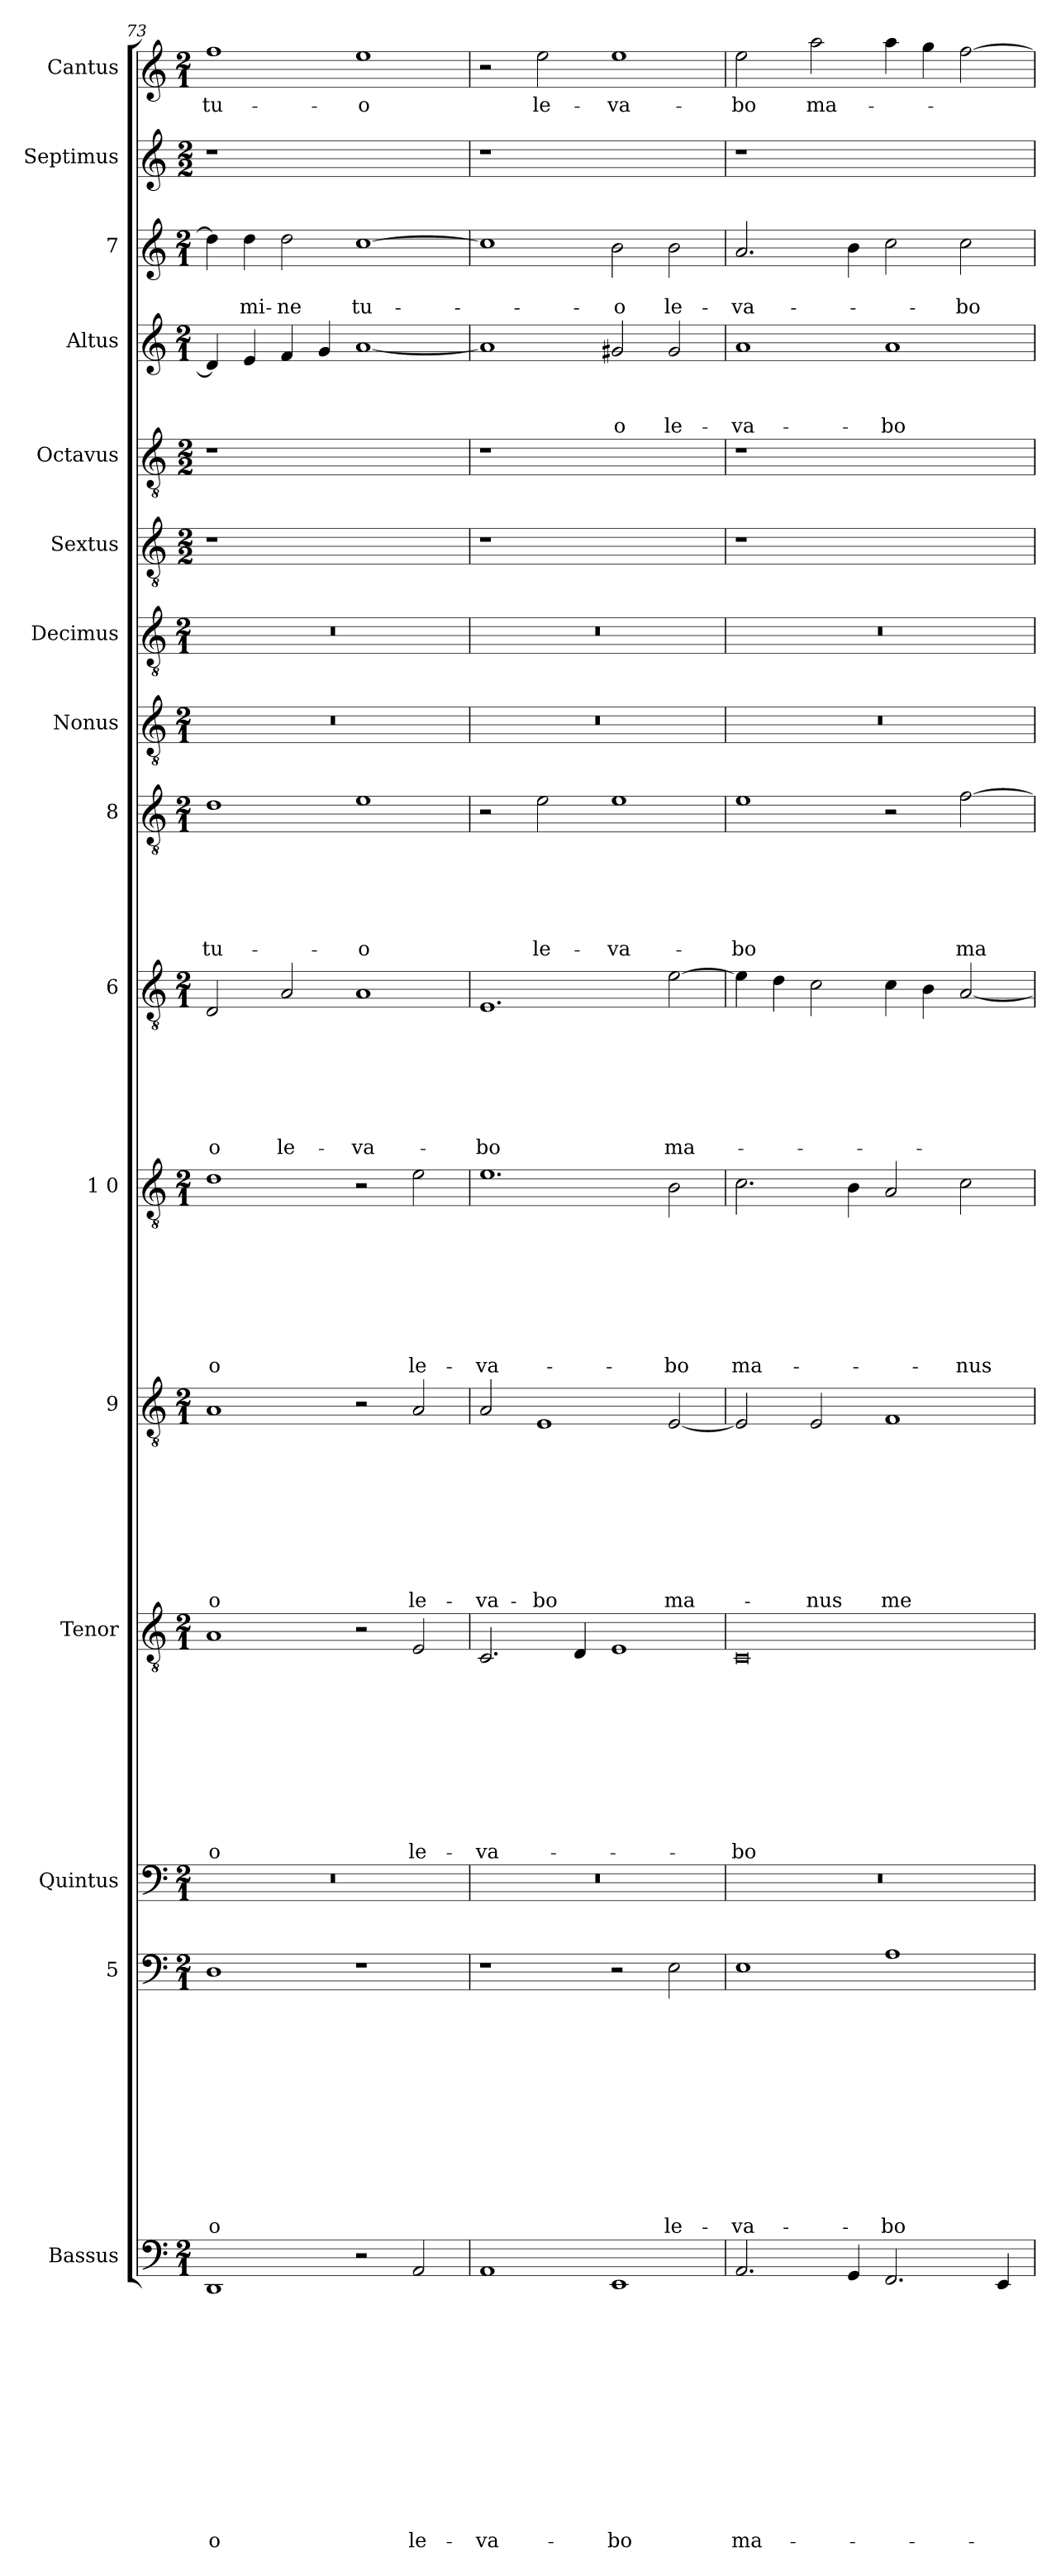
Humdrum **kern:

**kern	**text	**text	**text	**text	**text	**text	**text	**text	**text	**text	**text	**text	**text	**kern	**text	**text	**text	**text	**text	**text	**text	**text	**text	**text	**text	**text	**kern	**kern	**text	**text	**text	**text	**text	**text	**text	**text	**text	**text	**kern	**text	**text	**text	**text	**text	**text	**text	**text	**text	**kern	**text	**text	**text	**text	**text	**text	**text	**text	**kern	**text	**text	**text	**text	**text	**text	**text	**kern	**text	**text	**text	**text	**text	**text	**kern	**kern	**kern	**kern	**kern	**text	**text	**text	**kern	**text	**text	**kern	**kern	**text
*part16	*part16	*part16	*part16	*part16	*part16	*part16	*part16	*part16	*part16	*part16	*part16	*part16	*part16	*part15	*part15	*part15	*part15	*part15	*part15	*part15	*part15	*part15	*part15	*part15	*part15	*part15	*part14	*part13	*part13	*part13	*part13	*part13	*part13	*part13	*part13	*part13	*part13	*part13	*part12	*part12	*part12	*part12	*part12	*part12	*part12	*part12	*part12	*part12	*part11	*part11	*part11	*part11	*part11	*part11	*part11	*part11	*part11	*part10	*part10	*part10	*part10	*part10	*part10	*part10	*part10	*part9	*part9	*part9	*part9	*part9	*part9	*part9	*part8	*part7	*part6	*part5	*part4	*part4	*part4	*part4	*part3	*part3	*part3	*part2	*part1	*part1
*staff16	*staff16	*staff16	*staff16	*staff16	*staff16	*staff16	*staff16	*staff16	*staff16	*staff16	*staff16	*staff16	*staff16	*staff15	*staff15	*staff15	*staff15	*staff15	*staff15	*staff15	*staff15	*staff15	*staff15	*staff15	*staff15	*staff15	*staff14	*staff13	*staff13	*staff13	*staff13	*staff13	*staff13	*staff13	*staff13	*staff13	*staff13	*staff13	*staff12	*staff12	*staff12	*staff12	*staff12	*staff12	*staff12	*staff12	*staff12	*staff12	*staff11	*staff11	*staff11	*staff11	*staff11	*staff11	*staff11	*staff11	*staff11	*staff10	*staff10	*staff10	*staff10	*staff10	*staff10	*staff10	*staff10	*staff9	*staff9	*staff9	*staff9	*staff9	*staff9	*staff9	*staff8	*staff7	*staff6	*staff5	*staff4	*staff4	*staff4	*staff4	*staff3	*staff3	*staff3	*staff2	*staff1	*staff1
*I"Bassus	*	*	*	*	*	*	*	*	*	*	*	*	*	*I"5	*	*	*	*	*	*	*	*	*	*	*	*	*I"Quintus	*I"Tenor	*	*	*	*	*	*	*	*	*	*	*I"9	*	*	*	*	*	*	*	*	*	*I"1 0	*	*	*	*	*	*	*	*	*I"6	*	*	*	*	*	*	*	*I"8	*	*	*	*	*	*	*I"Nonus	*I"Decimus	*I"Sextus	*I"Octavus	*I"Altus	*	*	*	*I"7	*	*	*I"Septimus	*I"Cantus	*
*I'B	*	*	*	*	*	*	*	*	*	*	*	*	*	*	*	*	*	*	*	*	*	*	*	*	*	*	*	*I'T	*	*	*	*	*	*	*	*	*	*	*	*	*	*	*	*	*	*	*	*	*	*	*	*	*	*	*	*	*	*	*	*	*	*	*	*	*	*	*	*	*	*	*	*	*	*	*	*	*I'A	*	*	*	*	*	*	*	*I'C	*
*clefF4	*	*	*	*	*	*	*	*	*	*	*	*	*	*clefF4	*	*	*	*	*	*	*	*	*	*	*	*	*clefF4	*clefGv2	*	*	*	*	*	*	*	*	*	*	*clefGv2	*	*	*	*	*	*	*	*	*	*clefGv2	*	*	*	*	*	*	*	*	*clefGv2	*	*	*	*	*	*	*	*clefGv2	*	*	*	*	*	*	*clefGv2	*clefGv2	*clefGv2	*clefGv2	*clefG2	*	*	*	*clefG2	*	*	*clefG2	*clefG2	*
*k[]	*	*	*	*	*	*	*	*	*	*	*	*	*	*k[]	*	*	*	*	*	*	*	*	*	*	*	*	*k[]	*k[]	*	*	*	*	*	*	*	*	*	*	*k[]	*	*	*	*	*	*	*	*	*	*k[]	*	*	*	*	*	*	*	*	*k[]	*	*	*	*	*	*	*	*k[]	*	*	*	*	*	*	*k[]	*k[]	*k[]	*k[]	*k[]	*	*	*	*k[]	*	*	*k[]	*k[]	*
*C:	*	*	*	*	*	*	*	*	*	*	*	*	*	*C:	*	*	*	*	*	*	*	*	*	*	*	*	*C:	*C:	*	*	*	*	*	*	*	*	*	*	*C:	*	*	*	*	*	*	*	*	*	*C:	*	*	*	*	*	*	*	*	*C:	*	*	*	*	*	*	*	*C:	*	*	*	*	*	*	*C:	*C:	*C:	*C:	*C:	*	*	*	*C:	*	*	*C:	*C:	*
*M2/1	*	*	*	*	*	*	*	*	*	*	*	*	*	*M2/1	*	*	*	*	*	*	*	*	*	*	*	*	*M2/1	*M2/1	*	*	*	*	*	*	*	*	*	*	*M2/1	*	*	*	*	*	*	*	*	*	*M2/1	*	*	*	*	*	*	*	*	*M2/1	*	*	*	*	*	*	*	*M2/1	*	*	*	*	*	*	*M2/1	*M2/1	*M2/2	*M2/2	*M2/1	*	*	*	*M2/1	*	*	*M2/2	*M2/1	*
=73	=73	=73	=73	=73	=73	=73	=73	=73	=73	=73	=73	=73	=73	=73	=73	=73	=73	=73	=73	=73	=73	=73	=73	=73	=73	=73	=73	=73	=73	=73	=73	=73	=73	=73	=73	=73	=73	=73	=73	=73	=73	=73	=73	=73	=73	=73	=73	=73	=73	=73	=73	=73	=73	=73	=73	=73	=73	=73	=73	=73	=73	=73	=73	=73	=73	=73	=73	=73	=73	=73	=73	=73	=73	=73	=73	=73	=73	=73	=73	=73	=73	=73	=73	=73	=73	=73
!	!	!	!	!	!	!	!	!	!	!	!	!	!LO:LY:b	!	!	!	!	!	!	!	!	!	!	!	!	!LO:LY:b	!	!	!	!	!	!	!	!	!	!	!	!LO:LY:b	!	!	!	!	!	!	!	!	!	!LO:LY:b	!	!	!	!	!	!	!	!	!LO:LY:b	!	!	!	!	!	!	!	!LO:LY:b	!	!	!	!	!	!	!LO:LY:b	!	!	!	!	!	!	!	!	!	!	!	!	!	!LO:LY:b
1DD	.	.	.	.	.	.	.	.	.	.	.	.	-o	1D	.	.	.	.	.	.	.	.	.	.	.	-o	0r	1A	.	.	.	.	.	.	.	.	.	-o	1A	.	.	.	.	.	.	.	.	-o	1d	.	.	.	.	.	.	.	-o	2D/	.	.	.	.	.	.	-o	1d	.	.	.	.	.	tu-	0r	0r	1r	1r	4d/]	.	.	.	4dd\]	.	.	1r	1ff	tu-
!	!	!	!	!	!	!	!	!	!	!	!	!	!	!	!	!	!	!	!	!	!	!	!	!	!	!	!	!	!	!	!	!	!	!	!	!	!	!	!	!	!	!	!	!	!	!	!	!	!	!	!	!	!	!	!	!	!	!	!	!	!	!	!	!	!	!	!	!	!	!	!	!	!	!	!	!	!	!	!	!	!	!	!LO:LY:b	!	!	!
.	.	.	.	.	.	.	.	.	.	.	.	.	.	.	.	.	.	.	.	.	.	.	.	.	.	.	.	.	.	.	.	.	.	.	.	.	.	.	.	.	.	.	.	.	.	.	.	.	.	.	.	.	.	.	.	.	.	.	.	.	.	.	.	.	.	.	.	.	.	.	.	.	.	.	.	.	4e/	.	.	.	4dd\	.	-mi-	.	.	.
!	!	!	!	!	!	!	!	!	!	!	!	!	!	!	!	!	!	!	!	!	!	!	!	!	!	!	!	!	!	!	!	!	!	!	!	!	!	!	!	!	!	!	!	!	!	!	!	!	!	!	!	!	!	!	!	!	!	!	!	!	!	!	!	!	!LO:LY:b	!	!	!	!	!	!	!	!	!	!	!	!	!	!	!	!	!	!LO:LY:b	!	!	!
.	.	.	.	.	.	.	.	.	.	.	.	.	.	.	.	.	.	.	.	.	.	.	.	.	.	.	.	.	.	.	.	.	.	.	.	.	.	.	.	.	.	.	.	.	.	.	.	.	.	.	.	.	.	.	.	.	.	2A/	.	.	.	.	.	.	le-	.	.	.	.	.	.	.	.	.	.	.	4f/	.	.	.	2dd\	.	-ne	.	.	.
.	.	.	.	.	.	.	.	.	.	.	.	.	.	.	.	.	.	.	.	.	.	.	.	.	.	.	.	.	.	.	.	.	.	.	.	.	.	.	.	.	.	.	.	.	.	.	.	.	.	.	.	.	.	.	.	.	.	.	.	.	.	.	.	.	.	.	.	.	.	.	.	.	.	.	.	.	4g/	.	.	.	.	.	.	.	.	.
!	!	!	!	!	!	!	!	!	!	!	!	!	!	!	!	!	!	!	!	!	!	!	!	!	!	!	!	!	!	!	!	!	!	!	!	!	!	!	!	!	!	!	!	!	!	!	!	!	!	!	!	!	!	!	!	!	!	!	!	!	!	!	!	!	!LO:LY:b	!	!	!	!	!	!	!LO:LY:b	!	!	!	!	!	!	!	!	!	!	!LO:LY:b	!	!	!LO:LY:b
2r	.	.	.	.	.	.	.	.	.	.	.	.	.	1r	.	.	.	.	.	.	.	.	.	.	.	.	.	2r	.	.	.	.	.	.	.	.	.	.	2r	.	.	.	.	.	.	.	.	.	2r	.	.	.	.	.	.	.	.	1A	.	.	.	.	.	.	-va-	1e	.	.	.	.	.	-o	.	.	1ryy	1ryy	[<1a	.	.	.	[>1cc	.	tu-	1ryy	1ee	-o
!	!	!	!	!	!	!	!	!	!	!	!	!	!LO:LY:b	!	!	!	!	!	!	!	!	!	!	!	!	!	!	!	!	!	!	!	!	!	!	!	!	!LO:LY:b	!	!	!	!	!	!	!	!	!	!LO:LY:b	!	!	!	!	!	!	!	!	!LO:LY:b	!	!	!	!	!	!	!	!	!	!	!	!	!	!	!	!	!	!	!	!	!	!	!	!	!	!	!	!	!
2AA/	.	.	.	.	.	.	.	.	.	.	.	.	le-	.	.	.	.	.	.	.	.	.	.	.	.	.	.	2E/	.	.	.	.	.	.	.	.	.	le-	2A/	.	.	.	.	.	.	.	.	le-	2e\	.	.	.	.	.	.	.	le-	.	.	.	.	.	.	.	.	.	.	.	.	.	.	.	.	.	.	.	.	.	.	.	.	.	.	.	.	.
=74	=74	=74	=74	=74	=74	=74	=74	=74	=74	=74	=74	=74	=74	=74	=74	=74	=74	=74	=74	=74	=74	=74	=74	=74	=74	=74	=74	=74	=74	=74	=74	=74	=74	=74	=74	=74	=74	=74	=74	=74	=74	=74	=74	=74	=74	=74	=74	=74	=74	=74	=74	=74	=74	=74	=74	=74	=74	=74	=74	=74	=74	=74	=74	=74	=74	=74	=74	=74	=74	=74	=74	=74	=74	=74	=74	=74	=74	=74	=74	=74	=74	=74	=74	=74	=74	=74
!	!	!	!	!	!	!	!	!	!	!	!	!	!LO:LY:b	!	!	!	!	!	!	!	!	!	!	!	!	!	!	!	!	!	!	!	!	!	!	!	!	!LO:LY:b	!	!	!	!	!	!	!	!	!	!LO:LY:b	!	!	!	!	!	!	!	!	!LO:LY:b	!	!	!	!	!	!	!	!LO:LY:b	!	!	!	!	!	!	!	!	!	!	!	!	!	!	!	!	!	!	!	!	!
1AA	.	.	.	.	.	.	.	.	.	.	.	.	-va-	1r	.	.	.	.	.	.	.	.	.	.	.	.	0r	2.C/	.	.	.	.	.	.	.	.	.	-va-	2A/	.	.	.	.	.	.	.	.	-va-	1.e	.	.	.	.	.	.	.	-va-	1.E	.	.	.	.	.	.	-bo	2r	.	.	.	.	.	.	0r	0r	1r	1r	1a]	.	.	.	1cc]	.	.	1r	2r	.
!	!	!	!	!	!	!	!	!	!	!	!	!	!	!	!	!	!	!	!	!	!	!	!	!	!	!	!	!	!	!	!	!	!	!	!	!	!	!	!	!	!	!	!	!	!	!	!	!LO:LY:b	!	!	!	!	!	!	!	!	!	!	!	!	!	!	!	!	!	!	!	!	!	!	!	!LO:LY:b	!	!	!	!	!	!	!	!	!	!	!	!	!	!LO:LY:b
.	.	.	.	.	.	.	.	.	.	.	.	.	.	.	.	.	.	.	.	.	.	.	.	.	.	.	.	.	.	.	.	.	.	.	.	.	.	.	1E	.	.	.	.	.	.	.	.	-bo	.	.	.	.	.	.	.	.	.	.	.	.	.	.	.	.	.	2e\	.	.	.	.	.	le-	.	.	.	.	.	.	.	.	.	.	.	.	2ee\	le-
.	.	.	.	.	.	.	.	.	.	.	.	.	.	.	.	.	.	.	.	.	.	.	.	.	.	.	.	4D/	.	.	.	.	.	.	.	.	.	.	.	.	.	.	.	.	.	.	.	.	.	.	.	.	.	.	.	.	.	.	.	.	.	.	.	.	.	.	.	.	.	.	.	.	.	.	.	.	.	.	.	.	.	.	.	.	.	.
!	!	!	!	!	!	!	!	!	!	!	!	!	!LO:LY:b	!	!	!	!	!	!	!	!	!	!	!	!	!	!	!	!	!	!	!	!	!	!	!	!	!	!	!	!	!	!	!	!	!	!	!	!	!	!	!	!	!	!	!	!	!	!	!	!	!	!	!	!	!	!	!	!	!	!	!LO:LY:b	!	!	!	!	!	!	!	!LO:LY:b	!	!	!LO:LY:b	!	!	!LO:LY:b
1EE	.	.	.	.	.	.	.	.	.	.	.	.	-bo	2r	.	.	.	.	.	.	.	.	.	.	.	.	.	1E	.	.	.	.	.	.	.	.	.	.	.	.	.	.	.	.	.	.	.	.	.	.	.	.	.	.	.	.	.	.	.	.	.	.	.	.	.	1e	.	.	.	.	.	-va-	.	.	1ryy	1ryy	2g#X/	.	.	-o	2b\	.	-o	1ryy	1ee	-va-
!	!	!	!	!	!	!	!	!	!	!	!	!	!	!	!	!	!	!	!	!	!	!	!	!	!	!LO:LY:b	!	!	!	!	!	!	!	!	!	!	!	!	!	!	!	!	!	!	!	!	!	!LO:LY:b	!	!	!	!	!	!	!	!	!LO:LY:b	!	!	!	!	!	!	!	!LO:LY:b	!	!	!	!	!	!	!	!	!	!	!	!	!	!	!LO:LY:b	!	!	!LO:LY:b	!	!	!
.	.	.	.	.	.	.	.	.	.	.	.	.	.	2E\	.	.	.	.	.	.	.	.	.	.	.	le-	.	.	.	.	.	.	.	.	.	.	.	.	[<2E/	.	.	.	.	.	.	.	.	ma-	2B\	.	.	.	.	.	.	.	-bo	[>2e\	.	.	.	.	.	.	ma-	.	.	.	.	.	.	.	.	.	.	.	2g#/	.	.	le-	2b\	.	le-	.	.	.
=75	=75	=75	=75	=75	=75	=75	=75	=75	=75	=75	=75	=75	=75	=75	=75	=75	=75	=75	=75	=75	=75	=75	=75	=75	=75	=75	=75	=75	=75	=75	=75	=75	=75	=75	=75	=75	=75	=75	=75	=75	=75	=75	=75	=75	=75	=75	=75	=75	=75	=75	=75	=75	=75	=75	=75	=75	=75	=75	=75	=75	=75	=75	=75	=75	=75	=75	=75	=75	=75	=75	=75	=75	=75	=75	=75	=75	=75	=75	=75	=75	=75	=75	=75	=75	=75	=75
!	!	!	!	!	!	!	!	!	!	!	!	!	!LO:LY:b	!	!	!	!	!	!	!	!	!	!	!	!	!LO:LY:b	!	!	!	!	!	!	!	!	!	!	!	!LO:LY:b	!	!	!	!	!	!	!	!	!	!	!	!	!	!	!	!	!	!	!LO:LY:b	!	!	!	!	!	!	!	!	!	!	!	!	!	!	!LO:LY:b	!	!	!	!	!	!	!	!LO:LY:b	!	!	!LO:LY:b	!	!	!LO:LY:b
2.AA/	.	.	.	.	.	.	.	.	.	.	.	.	ma-	1E	.	.	.	.	.	.	.	.	.	.	.	-va-	0r	0C	.	.	.	.	.	.	.	.	.	-bo	2E/]	.	.	.	.	.	.	.	.	.	2.c\	.	.	.	.	.	.	.	ma-	4e\]	.	.	.	.	.	.	.	1e	.	.	.	.	.	-bo	0r	0r	1r	1r	1a	.	.	-va-	2.a/	.	-va-	1r	2ee\	-bo
.	.	.	.	.	.	.	.	.	.	.	.	.	.	.	.	.	.	.	.	.	.	.	.	.	.	.	.	.	.	.	.	.	.	.	.	.	.	.	.	.	.	.	.	.	.	.	.	.	.	.	.	.	.	.	.	.	.	4d\	.	.	.	.	.	.	.	.	.	.	.	.	.	.	.	.	.	.	.	.	.	.	.	.	.	.	.	.
!	!	!	!	!	!	!	!	!	!	!	!	!	!	!	!	!	!	!	!	!	!	!	!	!	!	!	!	!	!	!	!	!	!	!	!	!	!	!	!	!	!	!	!	!	!	!	!	!LO:LY:b	!	!	!	!	!	!	!	!	!	!	!	!	!	!	!	!	!	!	!	!	!	!	!	!	!	!	!	!	!	!	!	!	!	!	!	!	!	!LO:LY:b
.	.	.	.	.	.	.	.	.	.	.	.	.	.	.	.	.	.	.	.	.	.	.	.	.	.	.	.	.	.	.	.	.	.	.	.	.	.	.	2E/	.	.	.	.	.	.	.	.	-nus	.	.	.	.	.	.	.	.	.	2c\	.	.	.	.	.	.	.	.	.	.	.	.	.	.	.	.	.	.	.	.	.	.	.	.	.	.	2aa\	ma-
4GG/	.	.	.	.	.	.	.	.	.	.	.	.	.	.	.	.	.	.	.	.	.	.	.	.	.	.	.	.	.	.	.	.	.	.	.	.	.	.	.	.	.	.	.	.	.	.	.	.	4B\	.	.	.	.	.	.	.	.	.	.	.	.	.	.	.	.	.	.	.	.	.	.	.	.	.	.	.	.	.	.	.	4b\	.	.	.	.	.
!	!	!	!	!	!	!	!	!	!	!	!	!	!	!	!	!	!	!	!	!	!	!	!	!	!	!LO:LY:b	!	!	!	!	!	!	!	!	!	!	!	!	!	!	!	!	!	!	!	!	!	!LO:LY:b	!	!	!	!	!	!	!	!	!	!	!	!	!	!	!	!	!	!	!	!	!	!	!	!	!	!	!	!	!	!	!	!LO:LY:b	!	!	!	!	!	!
2.FF/	.	.	.	.	.	.	.	.	.	.	.	.	.	1A	.	.	.	.	.	.	.	.	.	.	.	-bo	.	.	.	.	.	.	.	.	.	.	.	.	1F	.	.	.	.	.	.	.	.	me-	2A/	.	.	.	.	.	.	.	.	4c\	.	.	.	.	.	.	.	2r	.	.	.	.	.	.	.	.	1ryy	1ryy	1a	.	.	-bo	2cc\	.	.	1ryy	4aa\	.
.	.	.	.	.	.	.	.	.	.	.	.	.	.	.	.	.	.	.	.	.	.	.	.	.	.	.	.	.	.	.	.	.	.	.	.	.	.	.	.	.	.	.	.	.	.	.	.	.	.	.	.	.	.	.	.	.	.	4B\	.	.	.	.	.	.	.	.	.	.	.	.	.	.	.	.	.	.	.	.	.	.	.	.	.	.	4gg\	.
!	!	!	!	!	!	!	!	!	!	!	!	!	!	!	!	!	!	!	!	!	!	!	!	!	!	!	!	!	!	!	!	!	!	!	!	!	!	!	!	!	!	!	!	!	!	!	!	!	!	!	!	!	!	!	!	!	!LO:LY:b	!	!	!	!	!	!	!	!	!	!	!	!	!	!	!LO:LY:b	!	!	!	!	!	!	!	!	!	!	!LO:LY:b	!	!	!
.	.	.	.	.	.	.	.	.	.	.	.	.	.	.	.	.	.	.	.	.	.	.	.	.	.	.	.	.	.	.	.	.	.	.	.	.	.	.	.	.	.	.	.	.	.	.	.	.	2c\	.	.	.	.	.	.	.	-nus	[<2A/	.	.	.	.	.	.	.	[>2f\	.	.	.	.	.	ma-	.	.	.	.	.	.	.	.	2cc\	.	-bo	.	[>2ff\	.
4EE/	.	.	.	.	.	.	.	.	.	.	.	.	.	.	.	.	.	.	.	.	.	.	.	.	.	.	.	.	.	.	.	.	.	.	.	.	.	.	.	.	.	.	.	.	.	.	.	.	.	.	.	.	.	.	.	.	.	.	.	.	.	.	.	.	.	.	.	.	.	.	.	.	.	.	.	.	.	.	.	.	.	.	.	.	.	.
=	=	=	=	=	=	=	=	=	=	=	=	=	=	=	=	=	=	=	=	=	=	=	=	=	=	=	=	=	=	=	=	=	=	=	=	=	=	=	=	=	=	=	=	=	=	=	=	=	=	=	=	=	=	=	=	=	=	=	=	=	=	=	=	=	=	=	=	=	=	=	=	=	=	=	=	=	=	=	=	=	=	=	=	=	=	=
*-	*-	*-	*-	*-	*-	*-	*-	*-	*-	*-	*-	*-	*-	*-	*-	*-	*-	*-	*-	*-	*-	*-	*-	*-	*-	*-	*-	*-	*-	*-	*-	*-	*-	*-	*-	*-	*-	*-	*-	*-	*-	*-	*-	*-	*-	*-	*-	*-	*-	*-	*-	*-	*-	*-	*-	*-	*-	*-	*-	*-	*-	*-	*-	*-	*-	*-	*-	*-	*-	*-	*-	*-	*-	*-	*-	*-	*-	*-	*-	*-	*-	*-	*-	*-	*-	*-
